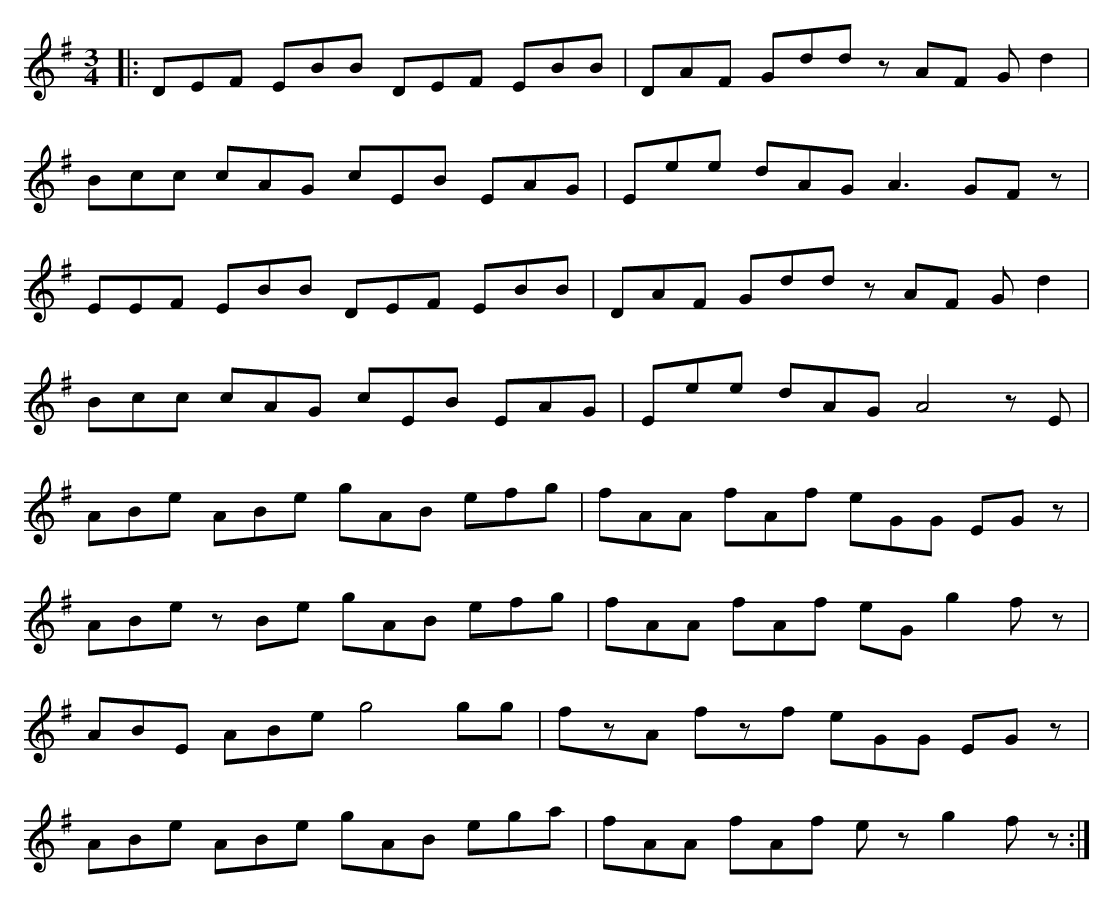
X:1
M:3/4
K:Emin
|:DEF EBB DEF EBB|DAF Gdd z AF Gd2|
Bcc cAG cEB EAG|Eee dAG A2> G2Fz|
EEF EBB DEF EBB|DAF Gdd zAF Gd2|
Bcc cAG cEB EAG|Eee dAG A4zE|
ABe ABe gAB efg|fAA fAf eGG EGz|
ABe zBe gAB efg|fAA fAf eG g2 fz|
ABE ABe g4 gg|fzA fzf eGG EGz|
ABe ABe gAB ega|fAA fAf ez g2 fz:|
